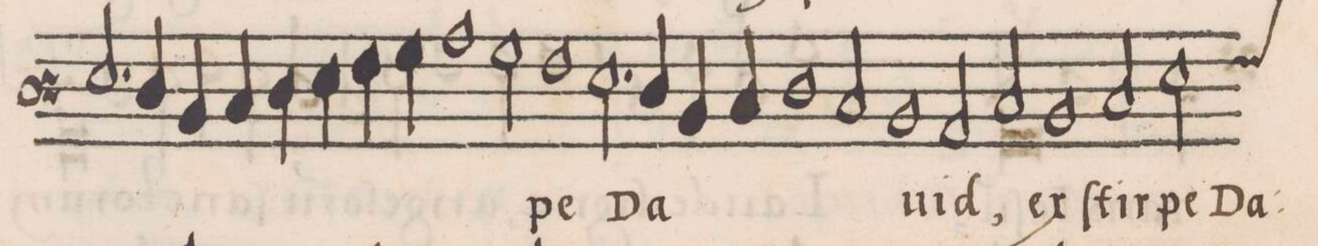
**kern	**text
*I"BASSVS	*
*clefF3	*
*k[]	*
*met(c)	*
*M2/1	*
2.G/	.
4F/	.
=54	=54
4D/	.
4E/	.
4F\	.
4G\	.
4A\	.
4B\	.
1c	.
=55	=55
2B\	.
1A	-pe
=56	=56
2.G\	Da-
4F/	.
4D/	.
4E/	.
1F	.
=57	=57
2E/	.
1D	.
=58	=58
2C/	-uid,
2E/	ex
1D	ſtir-
=59	=59
2E/	-pe
*custos:A	*
2G\	Da-
*-	*-
